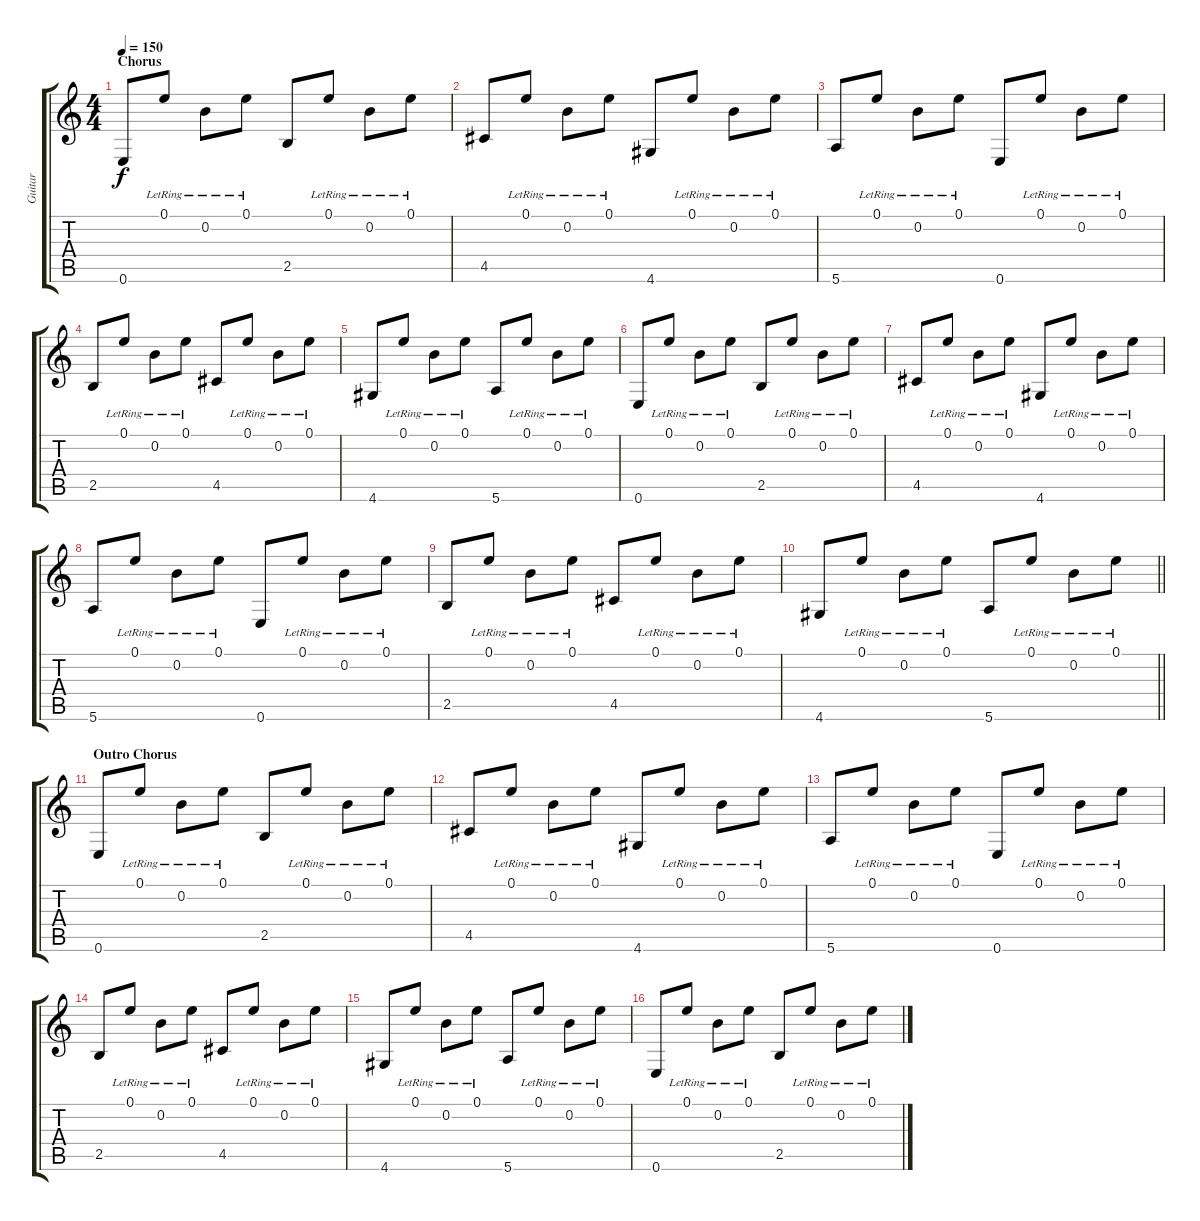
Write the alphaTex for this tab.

\track ("Guitar" "Guitar") {instrument distortionguitar}
\staff {score tabs}
\tuning (E4 B3 G3 D3 A2 E2) {hide}
\ts (4 4)
\section ("" "Chorus")
\tempo 150
\clef g2
\ks c
0.6.8{dy f} 0.1{lr}.8 0.2{lr}.8 0.1{lr}.8 2.5.8 0.1{lr}.8 0.2{lr}.8 0.1{lr}.8 |
4.5.8 0.1{lr}.8 0.2{lr}.8 0.1{lr}.8 4.6.8 0.1{lr}.8 0.2{lr}.8 0.1{lr}.8 |
5.6.8 0.1{lr}.8 0.2{lr}.8 0.1{lr}.8 0.6.8 0.1{lr}.8 0.2{lr}.8 0.1{lr}.8 |
2.5.8 0.1{lr}.8 0.2{lr}.8 0.1{lr}.8 4.5.8 0.1{lr}.8 0.2{lr}.8 0.1{lr}.8 |
4.6.8 0.1{lr}.8 0.2{lr}.8 0.1{lr}.8 5.6.8 0.1{lr}.8 0.2{lr}.8 0.1{lr}.8 |
0.6.8 0.1{lr}.8 0.2{lr}.8 0.1{lr}.8 2.5.8 0.1{lr}.8 0.2{lr}.8 0.1{lr}.8 |
4.5.8 0.1{lr}.8 0.2{lr}.8 0.1{lr}.8 4.6.8 0.1{lr}.8 0.2{lr}.8 0.1{lr}.8 |
5.6.8 0.1{lr}.8 0.2{lr}.8 0.1{lr}.8 0.6.8 0.1{lr}.8 0.2{lr}.8 0.1{lr}.8 |
2.5.8 0.1{lr}.8 0.2{lr}.8 0.1{lr}.8 4.5.8 0.1{lr}.8 0.2{lr}.8 0.1{lr}.8 |
\barLineRight lightlight
4.6.8 0.1{lr}.8 0.2{lr}.8 0.1{lr}.8 5.6.8 0.1{lr}.8 0.2{lr}.8 0.1{lr}.8 |
\section ("" "Outro Chorus")
0.6.8 0.1{lr}.8 0.2{lr}.8 0.1{lr}.8 2.5.8 0.1{lr}.8 0.2{lr}.8 0.1{lr}.8 |
4.5.8 0.1{lr}.8 0.2{lr}.8 0.1{lr}.8 4.6.8 0.1{lr}.8 0.2{lr}.8 0.1{lr}.8 |
5.6.8 0.1{lr}.8 0.2{lr}.8 0.1{lr}.8 0.6.8 0.1{lr}.8 0.2{lr}.8 0.1{lr}.8 |
2.5.8 0.1{lr}.8 0.2{lr}.8 0.1{lr}.8 4.5.8 0.1{lr}.8 0.2{lr}.8 0.1{lr}.8 |
4.6.8 0.1{lr}.8 0.2{lr}.8 0.1{lr}.8 5.6.8 0.1{lr}.8 0.2{lr}.8 0.1{lr}.8 |
0.6.8 0.1{lr}.8 0.2{lr}.8 0.1{lr}.8 2.5.8 0.1{lr}.8 0.2{lr}.8 0.1{lr}.8
